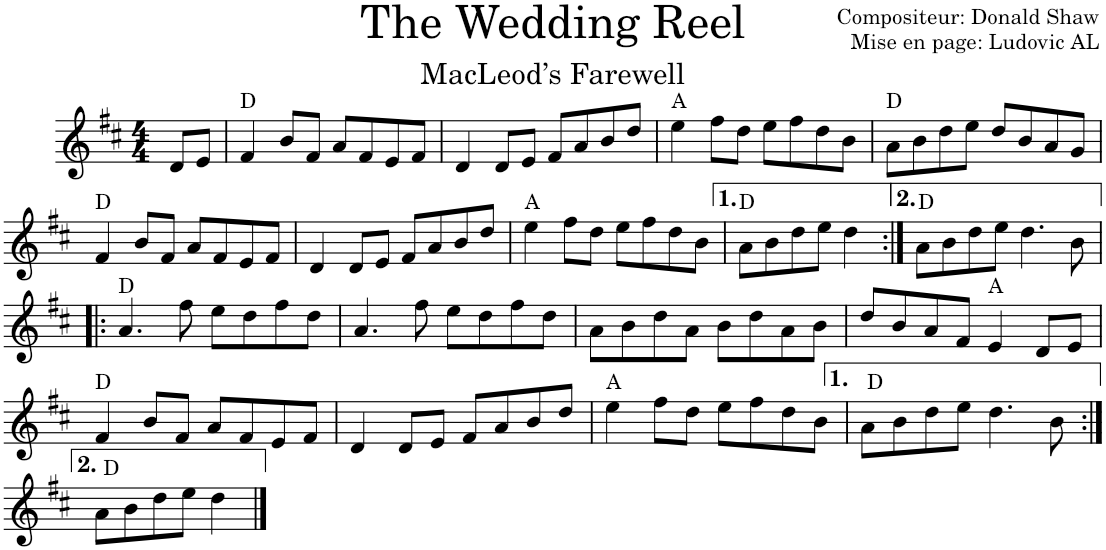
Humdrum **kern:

**kern	**harte
*part1	*part1
*staff1	*
*I"Voice	*
*I'V	*
*clefG2	*
*k[f#c#]	*
*M4/4	*
=	=
8d/L	.
8e/J	.
=1	=1
4f#/	D:maj
8b/L	.
8f#/J	.
8a/L	.
8f#/	.
8e/	.
8f#/J	.
=2	=2
4d/	.
8d/L	.
8e/J	.
8f#/L	.
8a/	.
8b/	.
8dd/J	.
=3	=3
4ee\	A:maj
8ff#\L	.
8dd\J	.
8ee\L	.
8ff#\	.
8dd\	.
8b\J	.
=4	=4
8a\L	D:maj
8b\	.
8dd\	.
8ee\J	.
8dd/L	.
8b/	.
8a/	.
8g/J	.
!!LO:LB:g=z
=5	=5
4f#/	D:maj
8b/L	.
8f#/J	.
8a/L	.
8f#/	.
8e/	.
8f#/J	.
=6	=6
4d/	.
8d/L	.
8e/J	.
8f#/L	.
8a/	.
8b/	.
8dd/J	.
=7	=7
4ee\	A:maj
8ff#\L	.
8dd\J	.
8ee\L	.
8ff#\	.
8dd\	.
8b\J	.
=8	=8
8a\L	D:maj
8b\	.
8dd\	.
8ee\J	.
4dd\	.
=9:|!	=9:|!
8a\L	D:maj
8b\	.
8dd\	.
8ee\J	.
4.dd\	.
8b\	.
!!LO:LB:g=z
=10!|:	=10!|:
4.a/	D:maj
8ff#\	.
8ee\L	.
8dd\	.
8ff#\	.
8dd\J	.
=11	=11
4.a/	.
8ff#\	.
8ee\L	.
8dd\	.
8ff#\	.
8dd\J	.
=12	=12
8a\L	.
8b\	.
8dd\	.
8a\J	.
8b\L	.
8dd\	.
8a\	.
8b\J	.
=13	=13
8dd/L	.
8b/	.
8a/	.
8f#/J	.
4e/	A:maj
8d/L	.
8e/J	.
!!LO:LB:g=z
=14	=14
4f#/	D:maj
8b/L	.
8f#/J	.
8a/L	.
8f#/	.
8e/	.
8f#/J	.
=15	=15
4d/	.
8d/L	.
8e/J	.
8f#/L	.
8a/	.
8b/	.
8dd/J	.
=16	=16
4ee\	A:maj
8ff#\L	.
8dd\J	.
8ee\L	.
8ff#\	.
8dd\	.
8b\J	.
=17	=17
8a\L	D:maj
8b\	.
8dd\	.
8ee\J	.
4.dd\	.
8b\	.
!!LO:LB:g=z
=18:|!	=18:|!
8a\L	D:maj
8b\	.
8dd\	.
8ee\J	.
4dd\	.
==	==
*-	*-
